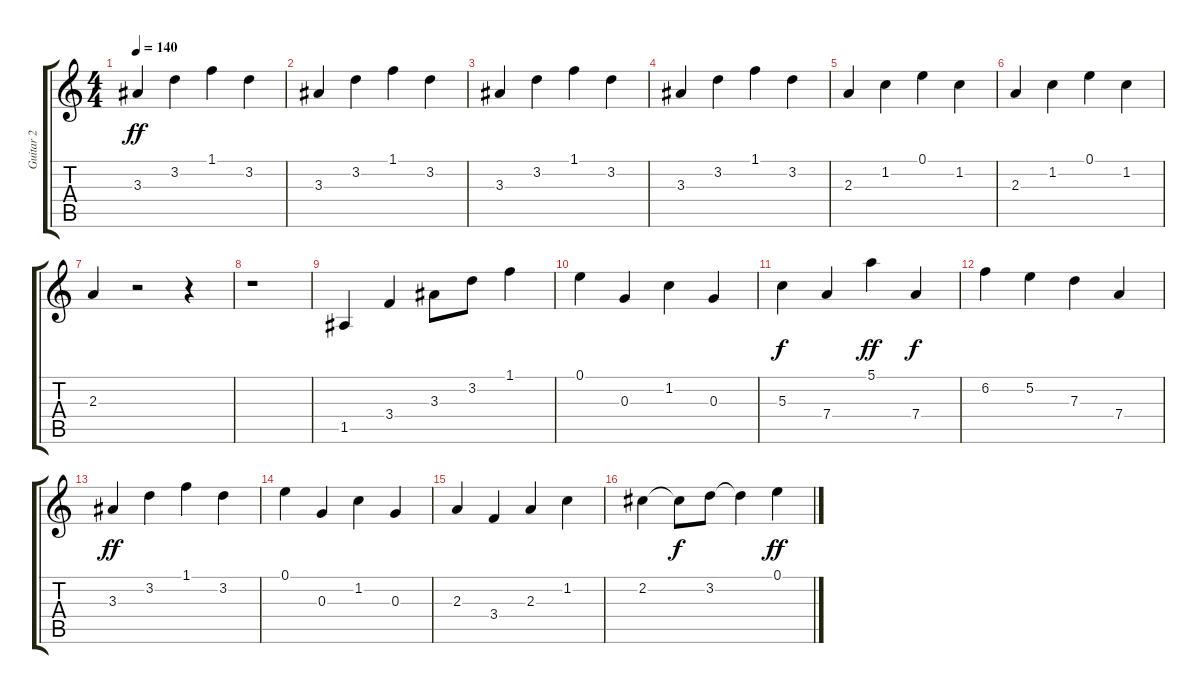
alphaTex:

\track ("Guitar 2" "Guitar 2") {instrument acousticguitarsteel}
\staff {score tabs}
\tuning (E4 B3 G3 D3 A2 E2) {hide}
\ts (4 4)
\tempo 140
\clef g2
\ks c
3.3.4{dy ff} 3.2.4 1.1.4 3.2.4 |
3.3.4 3.2.4 1.1.4 3.2.4 |
3.3.4 3.2.4 1.1.4 3.2.4 |
3.3.4 3.2.4 1.1.4 3.2.4 |
2.3.4 1.2.4 0.1.4 1.2.4 |
2.3.4 1.2.4 0.1.4 1.2.4 |
2.3.4 r.2 r.4 |
r.1 |
1.5.4 3.4.4 3.3.8 3.2.8 1.1.4 |
0.1.4 0.3.4 1.2.4 0.3.4 |
5.3.4{dy f} 7.4.4 5.1.4{dy ff} 7.4.4{dy f} |
6.2.4 5.2.4 7.3.4 7.4.4 |
3.3.4{dy ff} 3.2.4 1.1.4 3.2.4 |
0.1.4 0.3.4 1.2.4 0.3.4 |
2.3.4 3.4.4 2.3.4 1.2.4 |
2.2.4 2.2{t}.8{dy f} 3.2.8 3.2{t}.4 0.1.4{dy ff}
